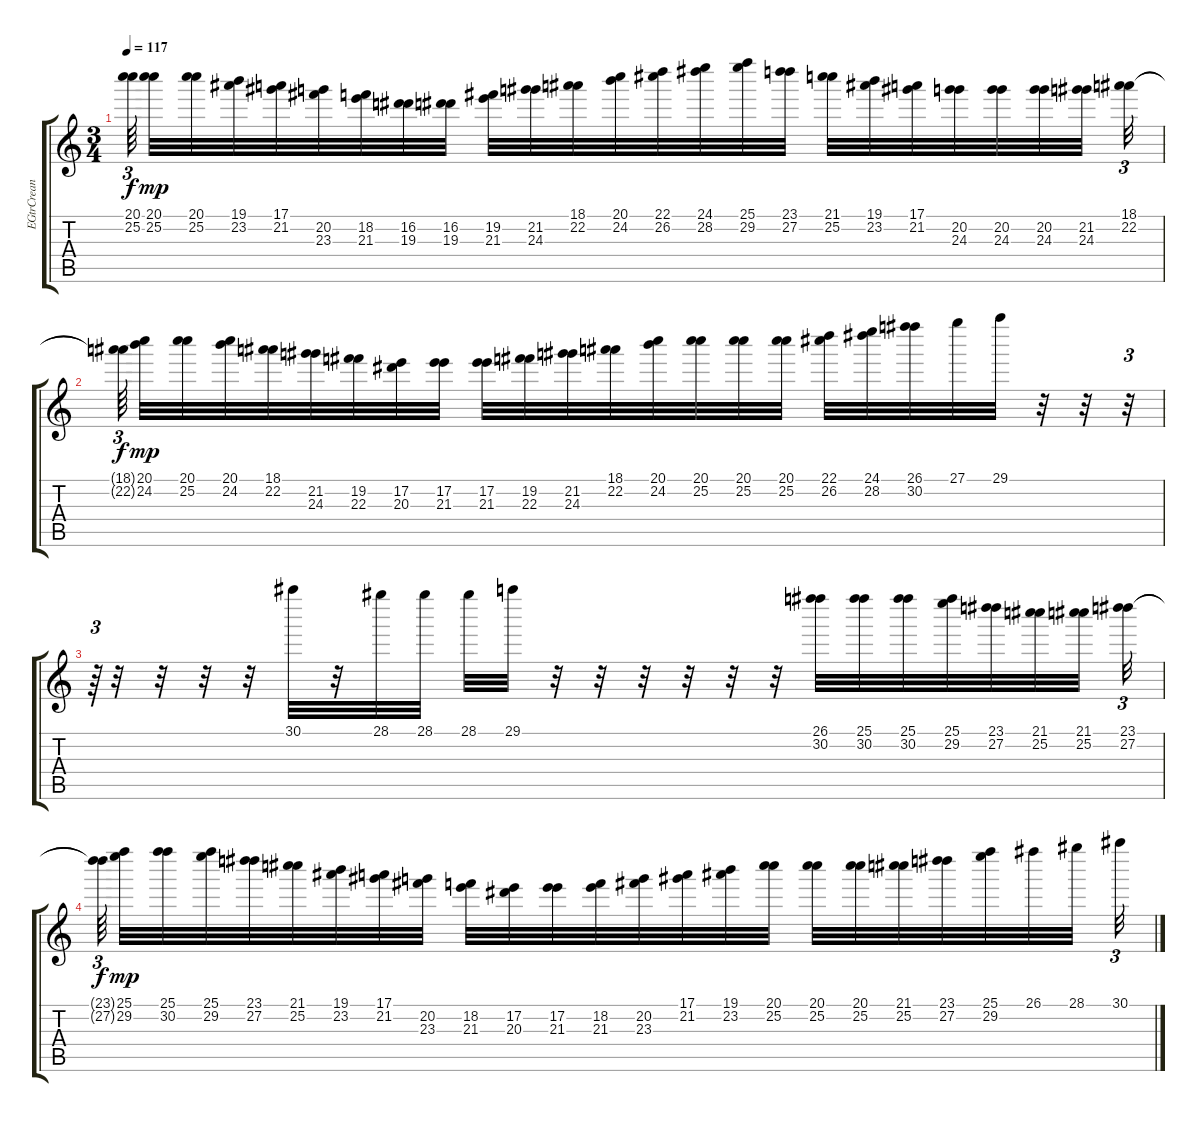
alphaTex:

\track ("EGtrCrean" "EGtrCrean") {instrument distortionguitar}
\staff {score tabs}
\tuning (E4 B3 G3 D3 A2 E2) {hide}
\ts (3 4)
\tempo 117
\clef g2
\ks c
(20.1{t} 25.2{t}).64{tu (3 2) dy f} (20.1 25.2).32{dy mp} (20.1 25.2).32 (19.1 23.2).32 (17.1 21.2).32{volume 4} (20.2 23.3).32 (18.2 21.3).32 (16.2 19.3).32 (16.2 19.3).32{volume 4 balance 2} (19.2 21.3).32 (21.2 24.3).32 (18.1 22.2).32 (20.1 24.2).32{volume 4} (22.1 26.2).32{balance 2} (24.1 28.2).32 (25.1 29.2).32 (23.1 27.2).32{volume 5} (21.1 25.2).32 (19.1 23.2).32{balance 2} (17.1 21.2).32 (20.2 24.3).32{volume 5} (20.2 24.3).32 (20.2 24.3).32 (21.2 24.3).32 (18.1 22.2).32{tu (3 2) volume 4} |
(18.1{t} 22.2{t}).64{tu (3 2) dy f} (20.1 24.2).32{dy mp} (20.1 25.2).32 (20.1 24.2).32 (18.1 22.2).32{volume 3} (21.2 24.3).32 (19.2 22.3).32 (17.2 20.3).32 (17.2 21.3).32{volume 3} (17.2 21.3).32 (19.2 22.3).32 (21.2 24.3).32 (18.1 22.2).32{volume 3} (20.1 24.2).32 (20.1 25.2).32 (20.1 25.2).32 (20.1 25.2).32{volume 2} (22.1 26.2).32 (24.1 28.2).32 (26.1 30.2).32 27.1.32{volume 2 balance 2} 29.1.32 r.32 r.32 r.32{tu (3 2) volume 2} |
r.64{tu (3 2)} r.32{balance 2} r.32 r.32{volume 1} r.32 30.1.32 r.32 28.1.32{volume 1} 28.1.32 28.1.32 29.1.32 r.32{volume 1} r.32 r.32 r.32 r.32{volume 2} r.32 (26.1 30.2).32 (25.1 30.2).32 (25.1 30.2).32{volume 2} (25.1 29.2).32 (23.1 27.2).32 (21.1 25.2).32 (21.1 25.2).32{volume 3} (23.1 27.2).32{tu (3 2)} |
(23.1{t} 27.2{t}).64{tu (3 2) dy f} (25.1 29.2).32{dy mp} (25.1 30.2).32 (25.1 29.2).32{volume 4} (23.1 27.2).32{balance 1} (21.1 25.2).32 (19.1 23.2).32 (17.1 21.2).32{volume 4} (20.2 23.3).32 (18.2 21.3).32 (17.2 20.3).32 (17.2 21.3).32{volume 4} (18.2 21.3).32 (20.2 23.3).32 (17.1 21.2).32 (19.1 23.2).32{volume 3} (20.1 25.2).32{balance 1} (20.1 25.2).32 (20.1 25.2).32 (21.1 25.2).32{volume 3} (23.1 27.2).32 (25.1 29.2).32 26.1.32 28.1.32{volume 3} 30.1.32{tu (3 2)}
